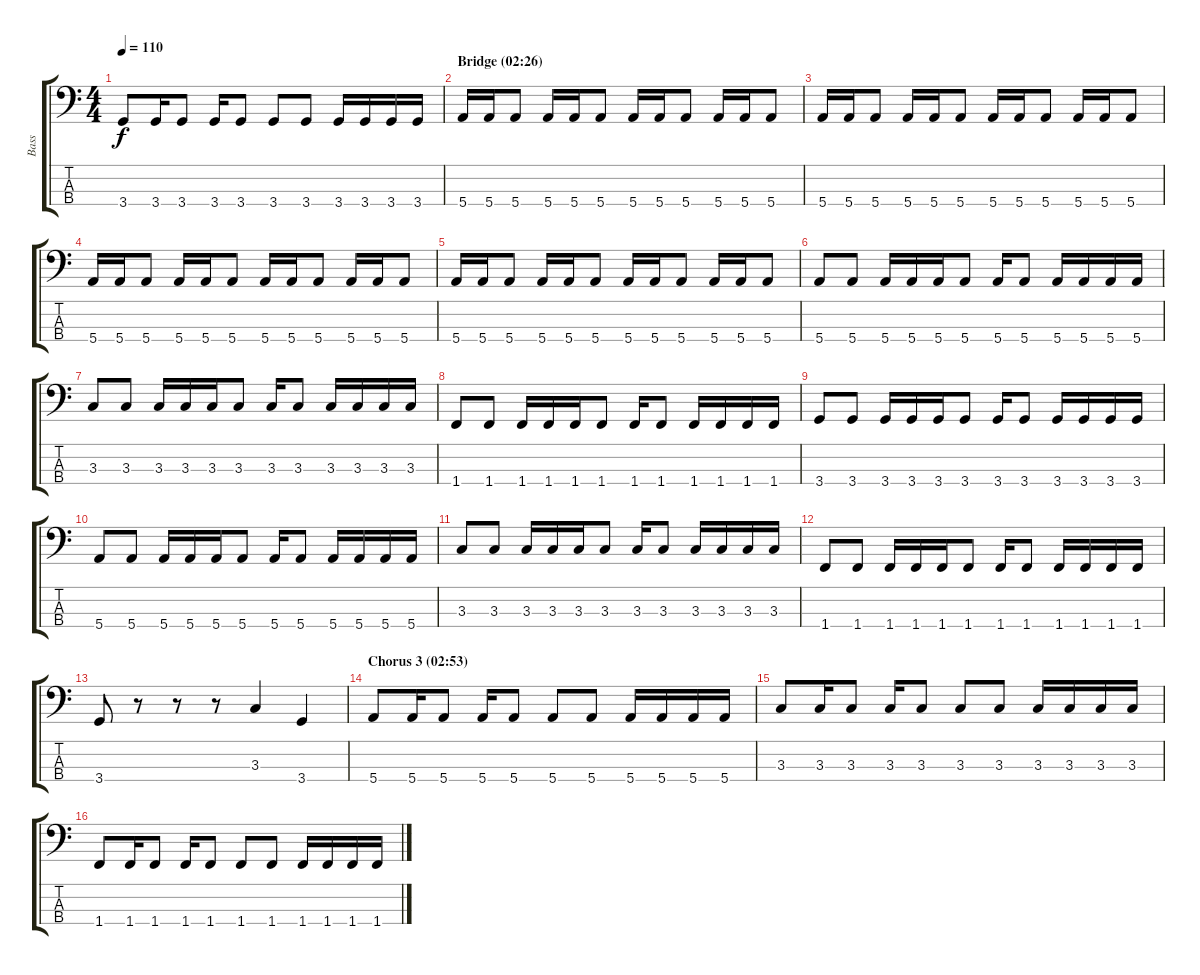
\track ("Bass" "Bass") {instrument electricbassfinger}
\staff {score tabs}
\tuning (G2 D2 A1 E1) {hide}
\ts (4 4)
\tempo 110
\clef f4
\ks c
3.4.8{dy f} 3.4.16 3.4.8 3.4.16 3.4.8 3.4.8 3.4.8 3.4.16 3.4.16 3.4.16 3.4.16 |
\section ("" "Bridge (02:26)")
5.4.16 5.4.16 5.4.8 5.4.16 5.4.16 5.4.8 5.4.16 5.4.16 5.4.8 5.4.16 5.4.16 5.4.8 |
5.4.16 5.4.16 5.4.8 5.4.16 5.4.16 5.4.8 5.4.16 5.4.16 5.4.8 5.4.16 5.4.16 5.4.8 |
5.4.16 5.4.16 5.4.8 5.4.16 5.4.16 5.4.8 5.4.16 5.4.16 5.4.8 5.4.16 5.4.16 5.4.8 |
5.4.16 5.4.16 5.4.8 5.4.16 5.4.16 5.4.8 5.4.16 5.4.16 5.4.8 5.4.16 5.4.16 5.4.8 |
\section ("" "")
5.4.8 5.4.8 5.4.16 5.4.16 5.4.16 5.4.8 5.4.16 5.4.8 5.4.16 5.4.16 5.4.16 5.4.16 |
3.3.8 3.3.8 3.3.16 3.3.16 3.3.16 3.3.8 3.3.16 3.3.8 3.3.16 3.3.16 3.3.16 3.3.16 |
1.4.8 1.4.8 1.4.16 1.4.16 1.4.16 1.4.8 1.4.16 1.4.8 1.4.16 1.4.16 1.4.16 1.4.16 |
3.4.8 3.4.8 3.4.16 3.4.16 3.4.16 3.4.8 3.4.16 3.4.8 3.4.16 3.4.16 3.4.16 3.4.16 |
5.4.8 5.4.8 5.4.16 5.4.16 5.4.16 5.4.8 5.4.16 5.4.8 5.4.16 5.4.16 5.4.16 5.4.16 |
3.3.8 3.3.8 3.3.16 3.3.16 3.3.16 3.3.8 3.3.16 3.3.8 3.3.16 3.3.16 3.3.16 3.3.16 |
1.4.8 1.4.8 1.4.16 1.4.16 1.4.16 1.4.8 1.4.16 1.4.8 1.4.16 1.4.16 1.4.16 1.4.16 |
3.4.8 r.8 r.8 r.8 3.3.4 3.4.4 |
\section ("" "Chorus 3 (02:53)")
5.4.8 5.4.16 5.4.8 5.4.16 5.4.8 5.4.8 5.4.8 5.4.16 5.4.16 5.4.16 5.4.16 |
3.3.8 3.3.16 3.3.8 3.3.16 3.3.8 3.3.8 3.3.8 3.3.16 3.3.16 3.3.16 3.3.16 |
1.4.8 1.4.16 1.4.8 1.4.16 1.4.8 1.4.8 1.4.8 1.4.16 1.4.16 1.4.16 1.4.16
